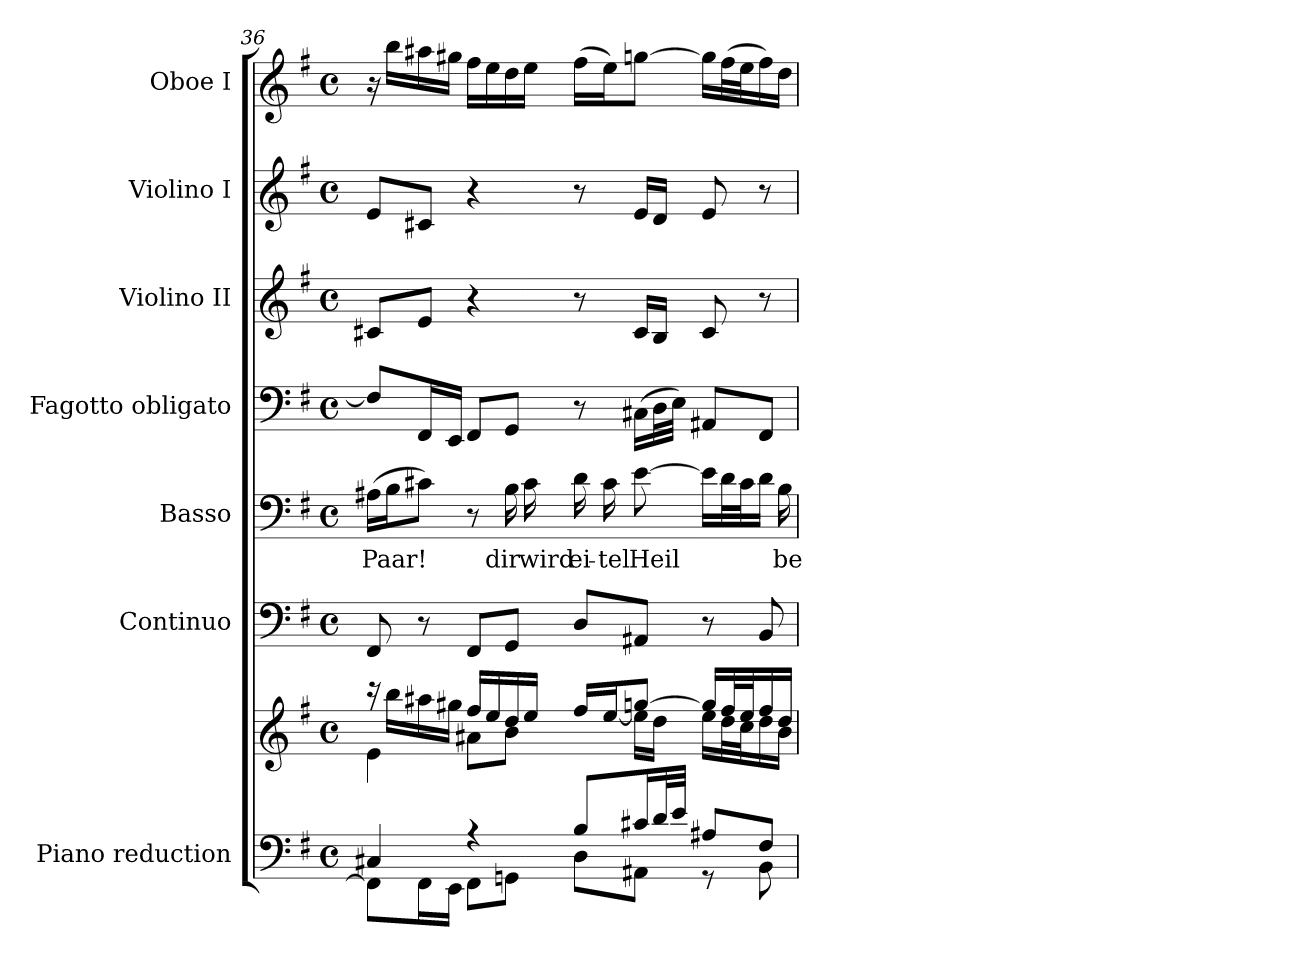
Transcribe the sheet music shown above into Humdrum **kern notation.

**kern	**kern	**kern	**kern	**text	**kern	**kern	**kern	**kern
*part7	*part7	*part6	*part5	*part5	*part4	*part3	*part2	*part1
*staff8	*staff7	*staff6	*staff5	*staff5	*staff4	*staff3	*staff2	*staff1
*I"Piano reduction	*	*I"Continuo	*I"Basso	*	*I"Fagotto obligato	*I"Violino II	*I"Violino I	*I"Oboe I
*I'Pno	*	*	*	*	*	*I'Vln	*I'Vln	*I'Ob
*clefF4	*clefG2	*clefF4	*clefF4	*	*clefF4	*clefG2	*clefG2	*clefG2
*k[f#]	*k[f#]	*k[f#]	*k[f#]	*	*k[f#]	*k[f#]	*k[f#]	*k[f#]
*M4/4	*M4/4	*M4/4	*M4/4	*	*M4/4	*M4/4	*M4/4	*M4/4
*met(c)	*met(c)	*met(c)	*met(c)	*	*met(c)	*met(c)	*met(c)	*met(c)
=36	=36	=36	=36	=36	=36	=36	=36	=36
*^	*^	*	*	*	*	*	*	*
!	!	!	!	!	!	!LO:LY:b	!	!	!	!
4C#X/	8FF#\L]	16r	4e\	8FF#/	(16A#X\LL	Paar!	8F#/L]	8c#X/L	8e/L	16r
.	.	16bb\LL	.	.	16B\J	.	.	.	.	16bb\LL
.	16FF#\L	16aa#X\	.	8r	8c#X\J)	.	16FF#/L	8e/J	8c#X/J	16aa#X\
.	16EE\JJ	16gg#X\JJ	.	.	.	.	16EE/JJ	.	.	16gg#X\JJ
4r	8FF#\L	16ff#/LL	8a#X\L	8FF#/L	8r	.	8FF#/L	4r	4r	16ff#\LL
.	.	16ee/	.	.	.	.	.	.	.	16ee\
!	!	!	!	!	!	!LO:LY:b	!	!	!	!
.	8GGn\J	16dd/	8b\J	8GG/J	16B\	dir	8GG/J	.	.	16dd\
!	!	!	!	!	!	!LO:LY:b	!	!	!	!
.	.	16ee/JJ	.	.	16c#\	wird	.	.	.	16ee\JJ
!	!	!	!	!	!	!LO:LY:b	!	!	!	!
8B/L	8D\L	16ff#/LL	8ryy	8D/L	16d\	ei-	8r	8r	8r	(16ff#\LL
!	!	!	!	!	!	!LO:LY:b	!	!	!	!
.	.	[<16ee/J	.	.	16c#\	-tel	.	.	.	16ee\J)
!	!	!	!	!	!	!LO:LY:b	!	!	!	!
16c#X/L	8AA#X\J	[8ggn/J	16ee\LL]	8AA#X/J	[8e\	Heil	(16C#X\LL	16c#/LL	16e/LL	[8ggn\J
32d/L	.	.	16dd\JJ	.	.	.	32D\L	16B/JJ	16d/JJ	.
32e/JJJ	.	.	.	.	.	.	32E\JJJ)	.	.	.
8A#X/L	8r	16gg/LL]	16ee\LL	8r	16e\LL]	.	8AA#X/L	8c#/	8e/	16gg\LL]
.	.	32ff#/L	32dd\L	.	32d\L	.	.	.	.	(32ff#\L
.	.	32ee/J	32cc\J	.	32c#\J	.	.	.	.	32ee\J
8F#/J	8BB\	16ff#/	16dd\	8BB/	16d\JJ	.	8FF#/J	8r	8r	16ff#\)
!	!	!	!	!	!	!LO:LY:b	!	!	!	!
.	.	16dd/JJ	16b\JJ	.	16B\	be-	.	.	.	16dd\JJ
*v	*v	*	*	*	*	*	*	*	*	*
*	*v	*v	*	*	*	*	*	*	*
=	=	=	=	=	=	=	=	=
*-	*-	*-	*-	*-	*-	*-	*-	*-
